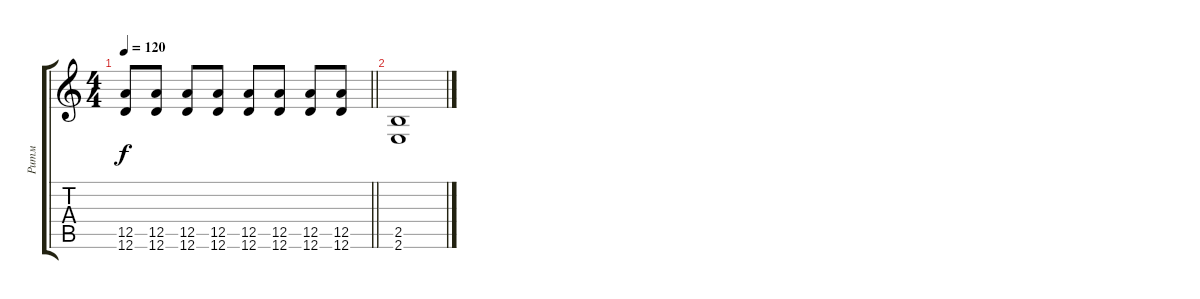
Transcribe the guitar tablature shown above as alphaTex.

\track ("Ритм" "Ритм") {instrument distortionguitar}
\staff {score tabs}
\tuning (E4 B3 G3 D3 A2 D2) {hide}
\ts (4 4)
\tempo 120
\clef g2
\barLineRight lightlight
\ks c
(12.5 12.6).8{dy f} (12.5 12.6).8 (12.5 12.6).8 (12.5 12.6).8 (12.5 12.6).8 (12.5 12.6).8 (12.5 12.6).8 (12.5 12.6).8 |
(2.5 2.6).1
